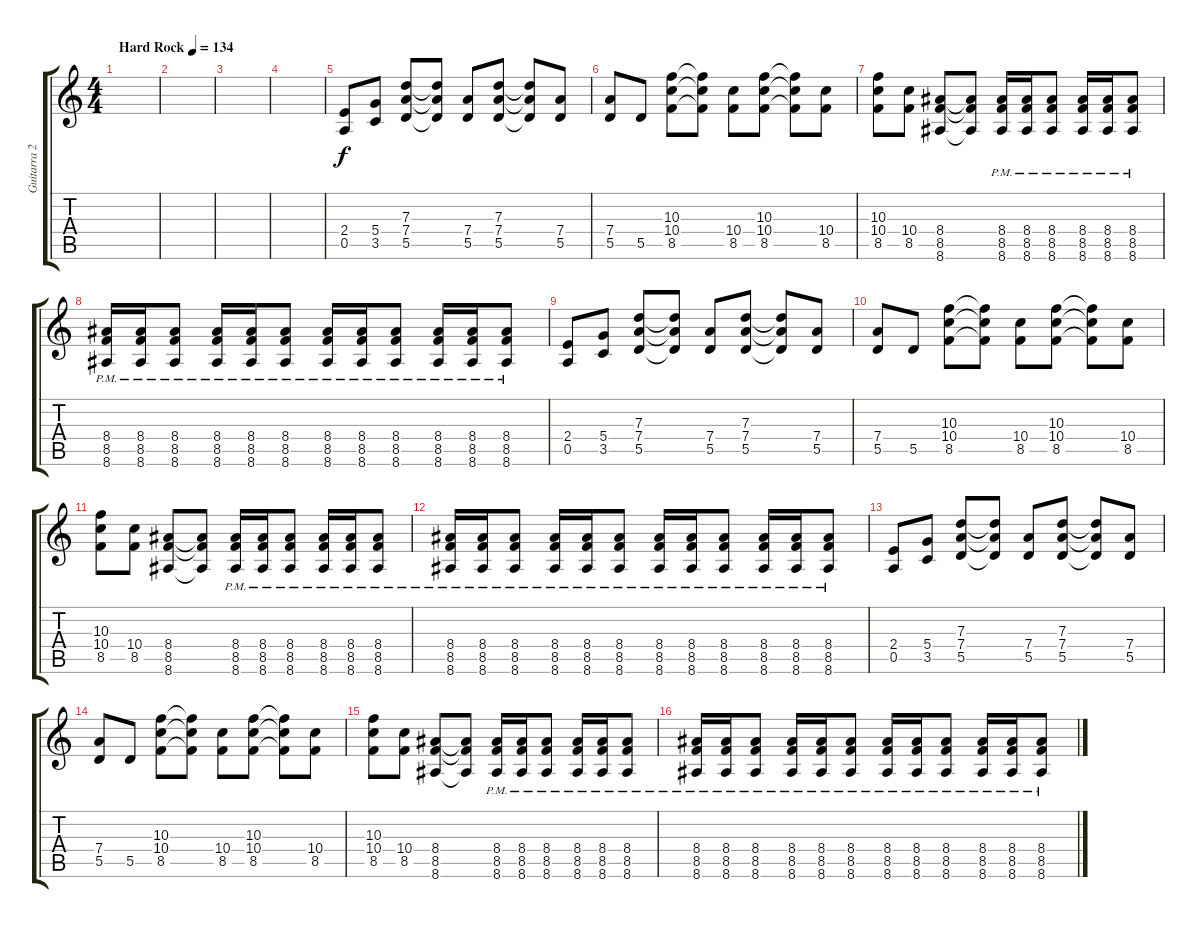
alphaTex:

\track ("Guitarra 2 [Brad Whitford]" "Guitarra 2") {instrument distortionguitar}
\staff {score tabs}
\tuning (E4 B3 G3 D3 A2 D2) {hide}
\ts (4 4)
\tempo (134 "Hard Rock")
\clef g2
\ks c
|
|
|
|
(2.4 0.5).8 (5.4 3.5).8 (7.3 7.4 5.5).8 (7.3{t} 7.4{t} 5.5{t}).8 (7.4 5.5).8 (7.3 7.4 5.5).8 (7.3{t} 7.4{t} 5.5{t}).8 (7.4 5.5).8 |
(7.4 5.5).8 5.5.8 (10.3 10.4 8.5).8 (10.3{t} 10.4{t} 8.5{t}).8 (10.4 8.5).8 (10.3 10.4 8.5).8 (10.3{t} 10.4{t} 8.5{t}).8 (10.4 8.5).8 |
(10.3 10.4 8.5).8 (10.4 8.5).8 (8.4 8.5 8.6).8 (8.4{t} 8.5{t} 8.6{t}).8 (8.4{pm} 8.5{pm} 8.6{pm}).16 (8.4{pm} 8.5{pm} 8.6{pm}).16 (8.4{pm} 8.5{pm} 8.6{pm}).8 (8.4{pm} 8.5{pm} 8.6{pm}).16 (8.4{pm} 8.5{pm} 8.6{pm}).16 (8.4{pm} 8.5{pm} 8.6{pm}).8 |
(8.4{pm} 8.5{pm} 8.6{pm}).16 (8.4{pm} 8.5 8.6{pm}).16 (8.4{pm} 8.5{pm} 8.6{pm}).8 (8.4{pm} 8.5 8.6{pm}).16 (8.4{pm} 8.5{pm} 8.6{pm}).16 (8.4{pm} 8.5{pm} 8.6{pm}).8 (8.4{pm} 8.5{pm} 8.6{pm}).16 (8.4{pm} 8.5{pm} 8.6{pm}).16 (8.4{pm} 8.5{pm} 8.6{pm}).8 (8.4{pm} 8.5{pm} 8.6{pm}).16 (8.4{pm} 8.5{pm} 8.6{pm}).16 (8.4{pm} 8.5{pm} 8.6{pm}).8 |
(2.4 0.5).8 (5.4 3.5).8 (7.3 7.4 5.5).8 (7.3{t} 7.4{t} 5.5{t}).8 (7.4 5.5).8 (7.3 7.4 5.5).8 (7.3{t} 7.4{t} 5.5{t}).8 (7.4 5.5).8 |
(7.4 5.5).8 5.5.8 (10.3 10.4 8.5).8 (10.3{t} 10.4{t} 8.5{t}).8 (10.4 8.5).8 (10.3 10.4 8.5).8 (10.3{t} 10.4{t} 8.5{t}).8 (10.4 8.5).8 |
(10.3 10.4 8.5).8 (10.4 8.5).8 (8.4 8.5 8.6).8 (8.4{t} 8.5{t} 8.6{t}).8 (8.4{pm} 8.5{pm} 8.6{pm}).16 (8.4{pm} 8.5{pm} 8.6{pm}).16 (8.4{pm} 8.5{pm} 8.6{pm}).8 (8.4{pm} 8.5{pm} 8.6{pm}).16 (8.4{pm} 8.5{pm} 8.6{pm}).16 (8.4{pm} 8.5{pm} 8.6{pm}).8 |
(8.4{pm} 8.5{pm} 8.6{pm}).16 (8.4{pm} 8.5 8.6{pm}).16 (8.4{pm} 8.5{pm} 8.6{pm}).8 (8.4{pm} 8.5 8.6{pm}).16 (8.4{pm} 8.5{pm} 8.6{pm}).16 (8.4{pm} 8.5{pm} 8.6{pm}).8 (8.4{pm} 8.5{pm} 8.6{pm}).16 (8.4{pm} 8.5{pm} 8.6{pm}).16 (8.4{pm} 8.5{pm} 8.6{pm}).8 (8.4{pm} 8.5{pm} 8.6{pm}).16 (8.4{pm} 8.5{pm} 8.6{pm}).16 (8.4{pm} 8.5{pm} 8.6{pm}).8 |
(2.4 0.5).8 (5.4 3.5).8 (7.3 7.4 5.5).8 (7.3{t} 7.4{t} 5.5{t}).8 (7.4 5.5).8 (7.3 7.4 5.5).8 (7.3{t} 7.4{t} 5.5{t}).8 (7.4 5.5).8 |
(7.4 5.5).8 5.5.8 (10.3 10.4 8.5).8 (10.3{t} 10.4{t} 8.5{t}).8 (10.4 8.5).8 (10.3 10.4 8.5).8 (10.3{t} 10.4{t} 8.5{t}).8 (10.4 8.5).8 |
(10.3 10.4 8.5).8 (10.4 8.5).8 (8.4 8.5 8.6).8 (8.4{t} 8.5{t} 8.6{t}).8 (8.4{pm} 8.5{pm} 8.6{pm}).16 (8.4{pm} 8.5{pm} 8.6{pm}).16 (8.4{pm} 8.5{pm} 8.6{pm}).8 (8.4{pm} 8.5{pm} 8.6{pm}).16 (8.4{pm} 8.5{pm} 8.6{pm}).16 (8.4{pm} 8.5{pm} 8.6{pm}).8 |
(8.4{pm} 8.5{pm} 8.6{pm}).16 (8.4{pm} 8.5 8.6{pm}).16 (8.4{pm} 8.5{pm} 8.6{pm}).8 (8.4{pm} 8.5 8.6{pm}).16 (8.4{pm} 8.5{pm} 8.6{pm}).16 (8.4{pm} 8.5{pm} 8.6{pm}).8 (8.4{pm} 8.5{pm} 8.6{pm}).16 (8.4{pm} 8.5{pm} 8.6{pm}).16 (8.4{pm} 8.5{pm} 8.6{pm}).8 (8.4{pm} 8.5{pm} 8.6{pm}).16 (8.4{pm} 8.5{pm} 8.6{pm}).16 (8.4{pm} 8.5{pm} 8.6{pm}).8
